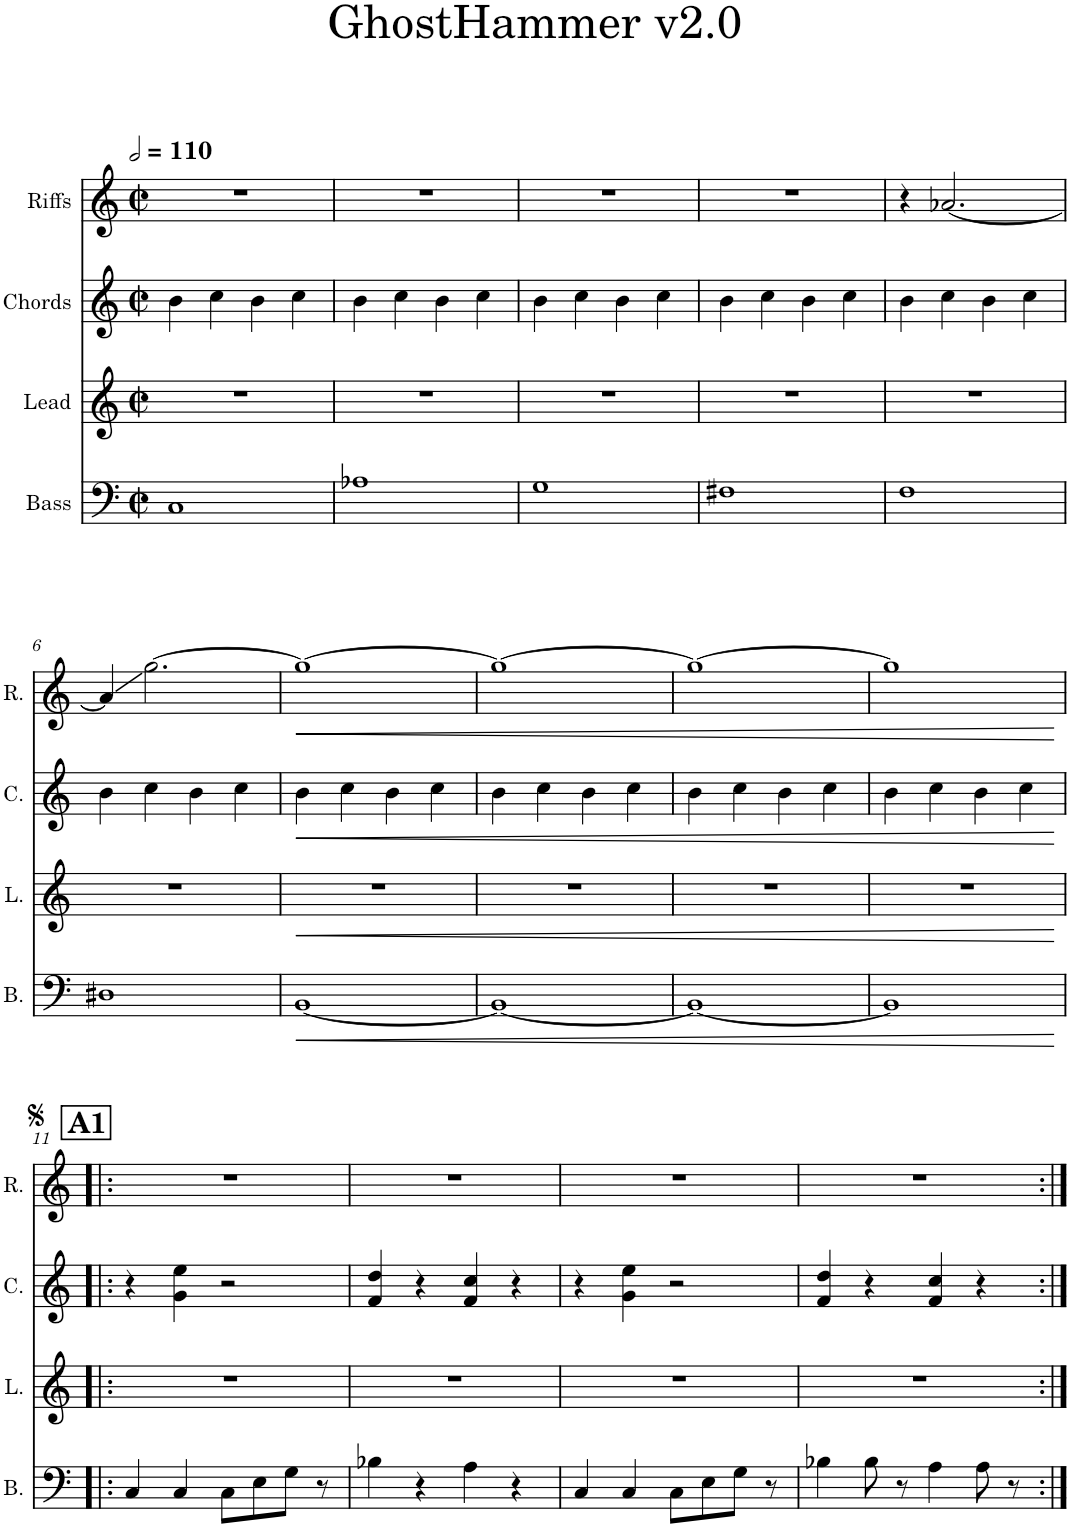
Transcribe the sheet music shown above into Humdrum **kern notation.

**kern	**dynam	**kern	**dynam	**kern	**dynam	**kern	**dynam
*part4	*part4	*part3	*part3	*part2	*part2	*part1	*part1
*staff4	*staff4	*staff3	*staff3	*staff2	*staff2	*staff1	*staff1
*I"Bass	*	*I"Lead	*	*I"Chords	*	*I"Riffs	*
*I'B.	*	*I'L.	*	*I'C.	*	*I'R.	*
*clefF4	*	*clefG2	*	*clefG2	*	*clefG2	*
*	*	*Trd7c12	*	*Trd7c12	*	*	*
*k[]	*	*k[]	*	*k[]	*	*k[]	*
*M2/2	*	*M2/2	*	*M2/2	*	*M2/2	*
*met(c|)	*	*met(c|)	*	*met(c|)	*	*met(c|)	*
*MM220	*	*MM220	*	*MM220	*	*MM220	*
=1	=1	=1	=1	=1	=1	=1	=1
1C	.	1r	.	4b\	.	1r	.
.	.	.	.	4cc\	.	.	.
.	.	.	.	4b\	.	.	.
.	.	.	.	4cc\	.	.	.
=2	=2	=2	=2	=2	=2	=2	=2
1A-X	.	1r	.	4b\	.	1r	.
.	.	.	.	4cc\	.	.	.
.	.	.	.	4b\	.	.	.
.	.	.	.	4cc\	.	.	.
=3	=3	=3	=3	=3	=3	=3	=3
1G	.	1r	.	4b\	.	1r	.
.	.	.	.	4cc\	.	.	.
.	.	.	.	4b\	.	.	.
.	.	.	.	4cc\	.	.	.
=4	=4	=4	=4	=4	=4	=4	=4
1F#X	.	1r	.	4b\	.	1r	.
.	.	.	.	4cc\	.	.	.
.	.	.	.	4b\	.	.	.
.	.	.	.	4cc\	.	.	.
=5	=5	=5	=5	=5	=5	=5	=5
1F	.	1r	.	4b\	.	4r	.
.	.	.	.	4cc\	.	[2.a-X/	.
.	.	.	.	4b\	.	.	.
.	.	.	.	4cc\	.	.	.
!!LO:LB:g=z
=6	=6	=6	=6	=6	=6	=6	=6
1D#X	.	1r	.	4b\	.	4a-/]	.
.	.	.	.	4cc\	.	[2.gg\	.
.	.	.	.	4b\	.	.	.
.	.	.	.	4cc\	.	.	.
=7	=7	=7	=7	=7	=7	=7	=7
!	!LO:HP:b	!	!LO:HP:b	!	!LO:HP:b	!	!LO:HP:b
[1BB	<	1r	<	4b\	<	1gg_	<
.	.	.	.	4cc\	.	.	.
.	.	.	.	4b\	.	.	.
.	.	.	.	4cc\	.	.	.
=8	=8	=8	=8	=8	=8	=8	=8
1BB_	.	1r	.	4b\	.	1gg_	.
.	.	.	.	4cc\	.	.	.
.	.	.	.	4b\	.	.	.
.	.	.	.	4cc\	.	.	.
=9	=9	=9	=9	=9	=9	=9	=9
1BB_	.	1r	.	4b\	.	1gg_	.
.	.	.	.	4cc\	.	.	.
.	.	.	.	4b\	.	.	.
.	.	.	.	4cc\	.	.	.
=10	=10	=10	=10	=10	=10	=10	=10
1BB]	.	1r	.	4b\	.	1gg]	.
.	.	.	.	4cc\	.	.	.
.	.	.	.	4b\	.	.	.
.	.	.	.	4cc\	.	.	.
.	[	.	[	.	[	.	[
!!LO:LB:g=z
!!LO:REH:place=s1:a:B:cj:fs=14:t=A1
=11!|:	=11!|:	=11!|:	=11!|:	=11!|:	=11!|:	=11!|:	=11!|:
4C/	.	1r	.	4r	.	1r	.
4C/	.	.	.	4g\ 4ee\	.	.	.
8C\L	.	.	.	2r	.	.	.
8E\	.	.	.	.	.	.	.
8G\J	.	.	.	.	.	.	.
8r	.	.	.	.	.	.	.
=12	=12	=12	=12	=12	=12	=12	=12
4B-X\	.	1r	.	4f/ 4dd/	.	1r	.
4r	.	.	.	4r	.	.	.
4A\	.	.	.	4f/ 4cc/	.	.	.
4r	.	.	.	4r	.	.	.
=13	=13	=13	=13	=13	=13	=13	=13
4C/	.	1r	.	4r	.	1r	.
4C/	.	.	.	4g\ 4ee\	.	.	.
8C\L	.	.	.	2r	.	.	.
8E\	.	.	.	.	.	.	.
8G\J	.	.	.	.	.	.	.
8r	.	.	.	.	.	.	.
=14	=14	=14	=14	=14	=14	=14	=14
4B-X\	.	1r	.	4f/ 4dd/	.	1r	.
8B-\	.	.	.	4r	.	.	.
8r	.	.	.	.	.	.	.
4A\	.	.	.	4f/ 4cc/	.	.	.
8A\	.	.	.	4r	.	.	.
8r	.	.	.	.	.	.	.
=:|!	=:|!	=:|!	=:|!	=:|!	=:|!	=:|!	=:|!
*-	*-	*-	*-	*-	*-	*-	*-
